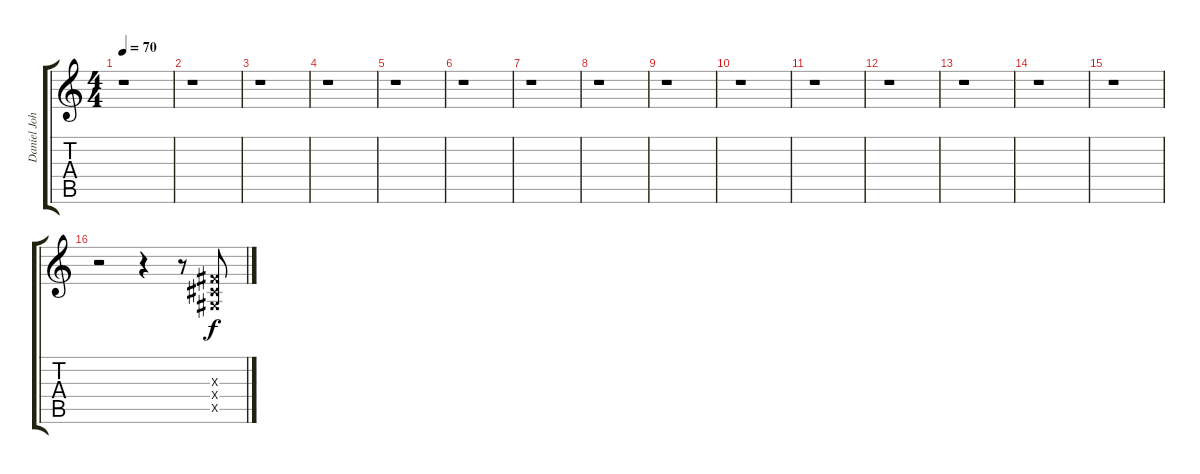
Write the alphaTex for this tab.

\track ("Daniel Johns (gtr4)" "Daniel Joh") {instrument acousticguitarnylon}
\staff {score tabs}
\tuning (E4 B3 G3 D3 A2 E2) {hide}
\ts (4 4)
\tempo 70
\clef g2
\ks c
r.1{dy f instrument acousticguitarnylon} |
r.1 |
r.1 |
r.1 |
r.1 |
r.1 |
r.1 |
r.1 |
r.1 |
r.1 |
r.1 |
r.1 |
r.1 |
r.1 |
r.1 |
r.2 r.4 r.8 (-1.3{x} -1.4{x} -1.5{x}).8
